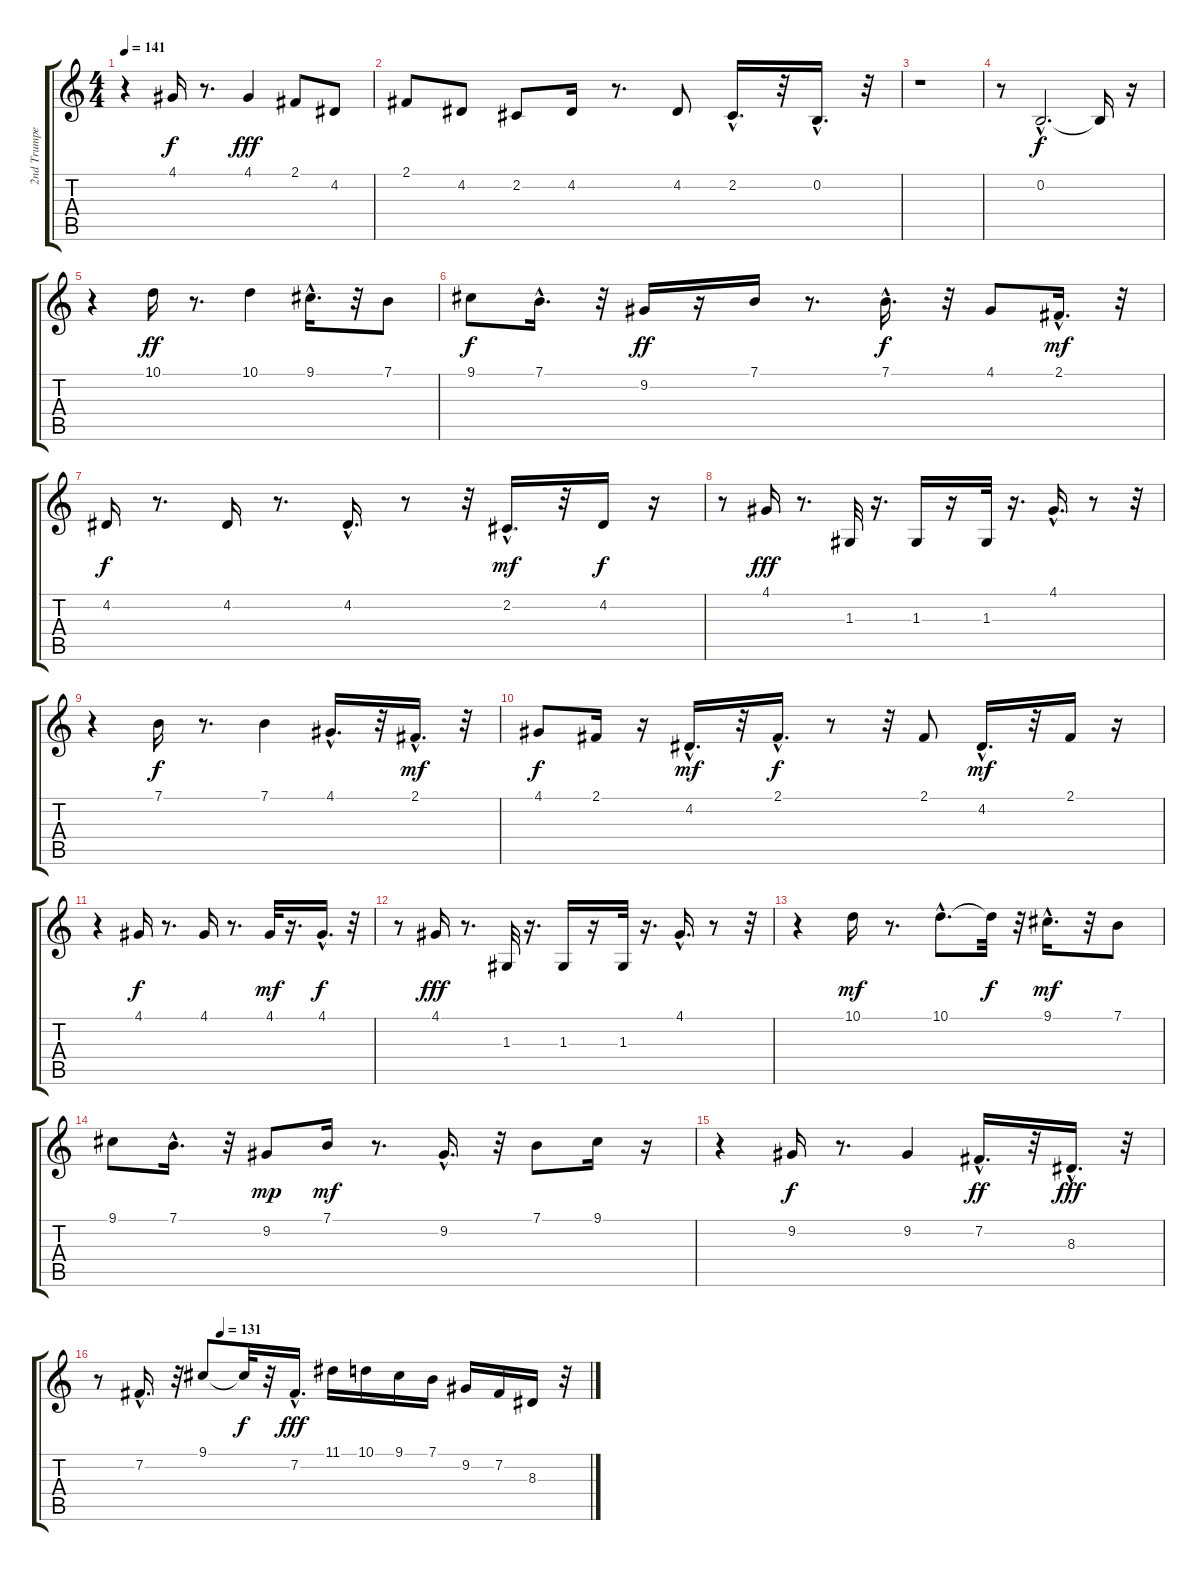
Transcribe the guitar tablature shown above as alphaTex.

\track ("2nd Trumpet" "2nd Trumpe") {instrument mutedtrumpet}
\staff {score tabs}
\tuning (E4 B3 G3 D3 A2 E2) {hide}
\ts (4 4)
\tempo 141
\clef g2
\ks c
r.4{dy mf} 4.1.16{dy f} r.8{d} 4.1.4{dy fff} 2.1.8 4.2.8 |
2.1.8 4.2.8 2.2.8 4.2.16 r.8{d} 4.2.8 2.2{hac}.16{d} r.32 0.2{hac}.16{d} r.32 |
r.1 |
r.8 0.2{hac}.2{d dy f} 0.2{t}.16 r.16 |
r.4 10.1.16{dy ff} r.8{d} 10.1.4 9.1{hac}.16{d} r.32 7.1.8 |
9.1.8{dy f} 7.1{hac}.16{d} r.32 9.2.16{dy ff} r.16 7.1.16 r.8{d} 7.1{hac}.16{d dy f} r.32 4.1.8 2.1{hac}.16{d dy mf} r.32 |
4.2.16{dy f} r.8{d} 4.2.16 r.8{d} 4.2{hac}.16{d} r.8 r.32 2.2{hac}.16{d dy mf} r.32 4.2.16{dy f} r.16 |
r.8 4.1.16{dy fff} r.8{d} 1.3.32 r.16{d} 1.3.16 r.16 1.3.32 r.16{d} 4.1{hac}.16{d} r.8 r.32 |
r.4 7.1.16{dy f} r.8{d} 7.1.4 4.1{hac}.16{d} r.32 2.1{hac}.16{d dy mf} r.32 |
4.1.8{dy f} 2.1.16 r.16 4.2{hac}.16{d dy mf} r.32 2.1{hac}.16{d dy f} r.8 r.32 2.1.8 4.2{hac}.16{d dy mf} r.32 2.1.16 r.16 |
r.4 4.1.16{dy f} r.8{d} 4.1.16 r.8{d} 4.1.32{dy mf} r.16{d} 4.1{hac}.16{d dy f} r.32 |
r.8 4.1.16{dy fff} r.8{d} 1.3.32 r.16{d} 1.3.16 r.16 1.3.32 r.16{d} 4.1{hac}.16{d} r.8 r.32 |
r.4 10.1.16{dy mf} r.8{d} 10.1{hac}.8{d} 10.1{t}.32{dy f} r.32 9.1{hac}.16{d dy mf} r.32 7.1.8 |
9.1.8 7.1{hac}.16{d} r.32 9.2.8{dy mp} 7.1.16{dy mf} r.8{d} 9.2{hac}.16{d} r.32 7.1.8 9.1.16 r.16 |
r.4 9.2.16{dy f} r.8{d} 9.2.4 7.2{hac}.16{d dy ff} r.32 8.3{hac}.16{d dy fff} r.32 |
\tempo (131 0.25)
r.8 7.2{hac}.16{d} r.32 9.1.8 9.1{t}.32{dy f} r.32 7.2{hac}.16{d dy fff} 11.1.16 10.1.16 9.1.16 7.1.16 9.2.16 7.2.16 8.3.16 r.32
